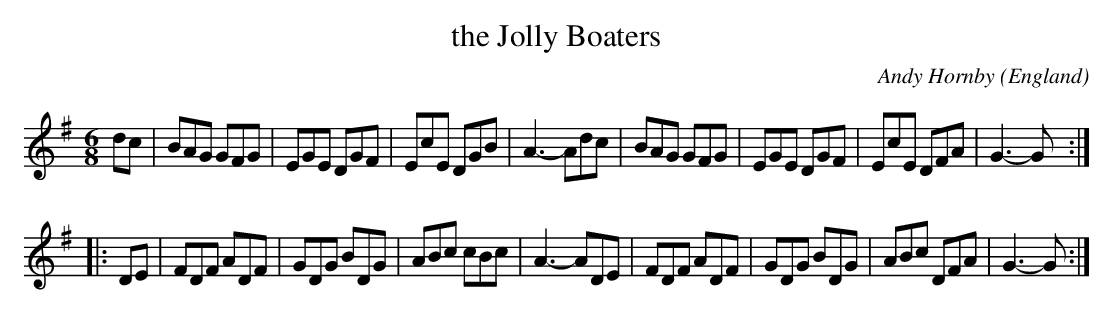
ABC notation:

X:1
T:the Jolly Boaters
C:Andy Hornby
M:6/8
O:England
K:G major
dc|\
BAG GFG|EGE DGF| EcE DGB|A3- Adc|\
BAG GFG| EGE DGF| EcE DFA| G3- G :|
|: DE|\
FDF ADF|GDG BDG|ABc cBc|A3- ADE|\
FDF ADF|GDG BDG|ABc DFA|G3- G:|
